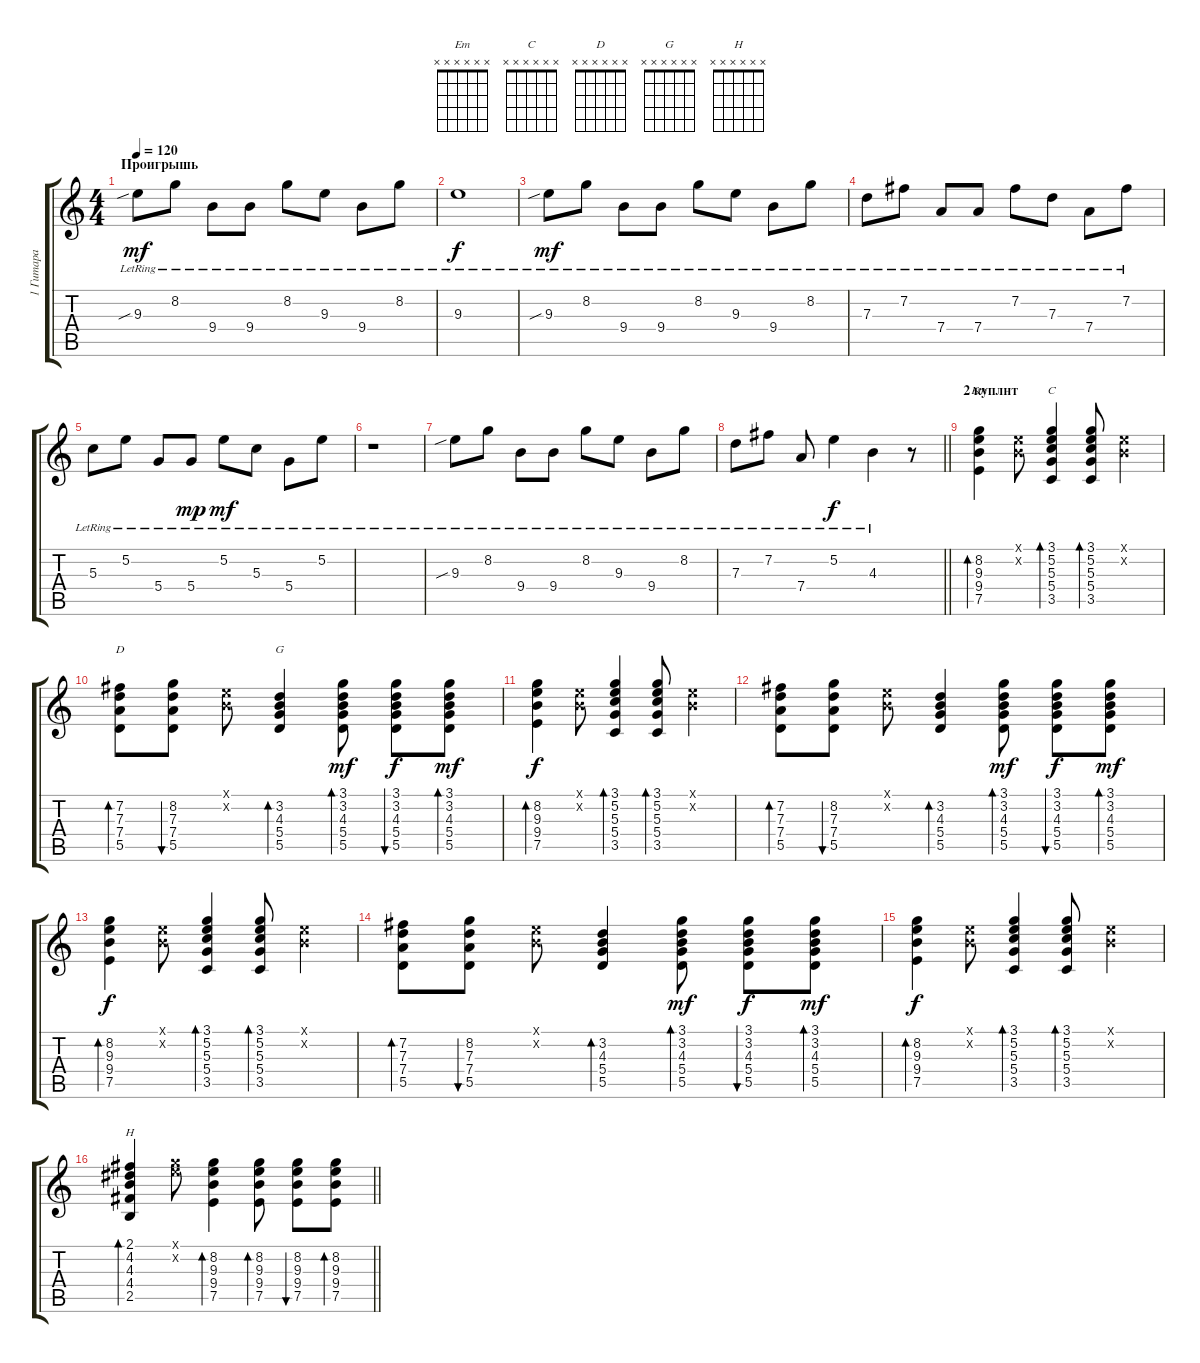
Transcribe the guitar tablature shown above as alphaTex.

\track ("1 Гитара" "1 Гитара") {instrument acousticguitarsteel}
\staff {score tabs}
\tuning (E4 B3 G3 D3 A2 E2) {hide}
\chord ("Em" x x x x x x)
\chord ("C" x x x x x x)
\chord ("D" x x x x x x)
\chord ("G" x x x x x x)
\chord ("H" x x x x x x)
\ts (4 4)
\section ("" "Проигрышь")
\tempo 120
\clef g2
\ks c
9.3{sib lr}.8{dy mf} 8.2{lr}.8 9.4{lr}.8 9.4{lr}.8 8.2{lr}.8 9.3{lr}.8 9.4{lr}.8 8.2{lr}.8 |
9.3{lr}.1{dy f} |
9.3{sib lr}.8{dy mf} 8.2{lr}.8 9.4{lr}.8 9.4{lr}.8 8.2{lr}.8 9.3{lr}.8 9.4{lr}.8 8.2{lr}.8 |
7.3{lr}.8 7.2{lr}.8 7.4{lr}.8 7.4{lr}.8 7.2{lr}.8 7.3{lr}.8 7.4{lr}.8 7.2{lr}.8 |
5.3{lr}.8 5.2{lr}.8 5.4{lr}.8 5.4{lr}.8{dy mp} 5.2{lr}.8{dy mf} 5.3{lr}.8 5.4{lr}.8 5.2{lr}.8 |
r.1 |
9.3{sib lr}.8 8.2{lr}.8 9.4{lr}.8 9.4{lr}.8 8.2{lr}.8 9.3{lr}.8 9.4{lr}.8 8.2{lr}.8 |
\barLineRight lightlight
7.3{lr}.8 7.2{lr}.8 7.4{lr}.8 5.2{lr}.4{dy f} 4.3{lr}.4 r.8 |
\section ("" "2 куплнт")
(8.2 9.3 9.4 7.5).4{bd 30 ch "Em"} (0.1{x} 0.2{x}).8 (3.1 5.2 5.3 5.4 3.5).4{bd 30 ch "C"} (3.1 5.2 5.3 5.4 3.5).8{bd 30} (0.1{x} 0.2{x}).4 |
(7.2 7.3 7.4 5.5).8{bd 30 ch "D"} (8.2 7.3 7.4 5.5).8{bu 30} (0.1{x} 0.2{x}).8 (3.2 4.3 5.4 5.5).4{bd 30 ch "G"} (3.1 3.2 4.3 5.4 5.5).8{bd 30 dy mf} (3.1 3.2 4.3 5.4 5.5).8{bu 30 dy f} (3.1 3.2 4.3 5.4 5.5).8{bd 30 dy mf} |
(8.2 9.3 9.4 7.5).4{bd 30 dy f} (0.1{x} 0.2{x}).8 (3.1 5.2 5.3 5.4 3.5).4{bd 30} (3.1 5.2 5.3 5.4 3.5).8{bd 30} (0.1{x} 0.2{x}).4 |
(7.2 7.3 7.4 5.5).8{bd 30} (8.2 7.3 7.4 5.5).8{bu 30} (0.1{x} 0.2{x}).8 (3.2 4.3 5.4 5.5).4{bd 30} (3.1 3.2 4.3 5.4 5.5).8{bd 30 dy mf} (3.1 3.2 4.3 5.4 5.5).8{bu 30 dy f} (3.1 3.2 4.3 5.4 5.5).8{bd 30 dy mf} |
(8.2 9.3 9.4 7.5).4{bd 30 dy f} (0.1{x} 0.2{x}).8 (3.1 5.2 5.3 5.4 3.5).4{bd 30} (3.1 5.2 5.3 5.4 3.5).8{bd 30} (0.1{x} 0.2{x}).4 |
(7.2 7.3 7.4 5.5).8{bd 30} (8.2 7.3 7.4 5.5).8{bu 30} (0.1{x} 0.2{x}).8 (3.2 4.3 5.4 5.5).4{bd 30} (3.1 3.2 4.3 5.4 5.5).8{bd 30 dy mf} (3.1 3.2 4.3 5.4 5.5).8{bu 30 dy f} (3.1 3.2 4.3 5.4 5.5).8{bd 30 dy mf} |
(8.2 9.3 9.4 7.5).4{bd 30 dy f} (0.1{x} 0.2{x}).8 (3.1 5.2 5.3 5.4 3.5).4{bd 30} (3.1 5.2 5.3 5.4 3.5).8{bd 30} (0.1{x} 0.2{x}).4 |
\barLineRight lightlight
(2.1 4.2 4.3 4.4 2.5).4{bd 30 ch "H"} (0.1{x} 8.2{x}).8 (8.2 9.3 9.4 7.5).4{bd 30} (8.2 9.3 9.4 7.5).8{bd 30} (8.2 9.3 9.4 7.5).8{bu 30} (8.2 9.3 9.4 7.5).8{bd 30}
